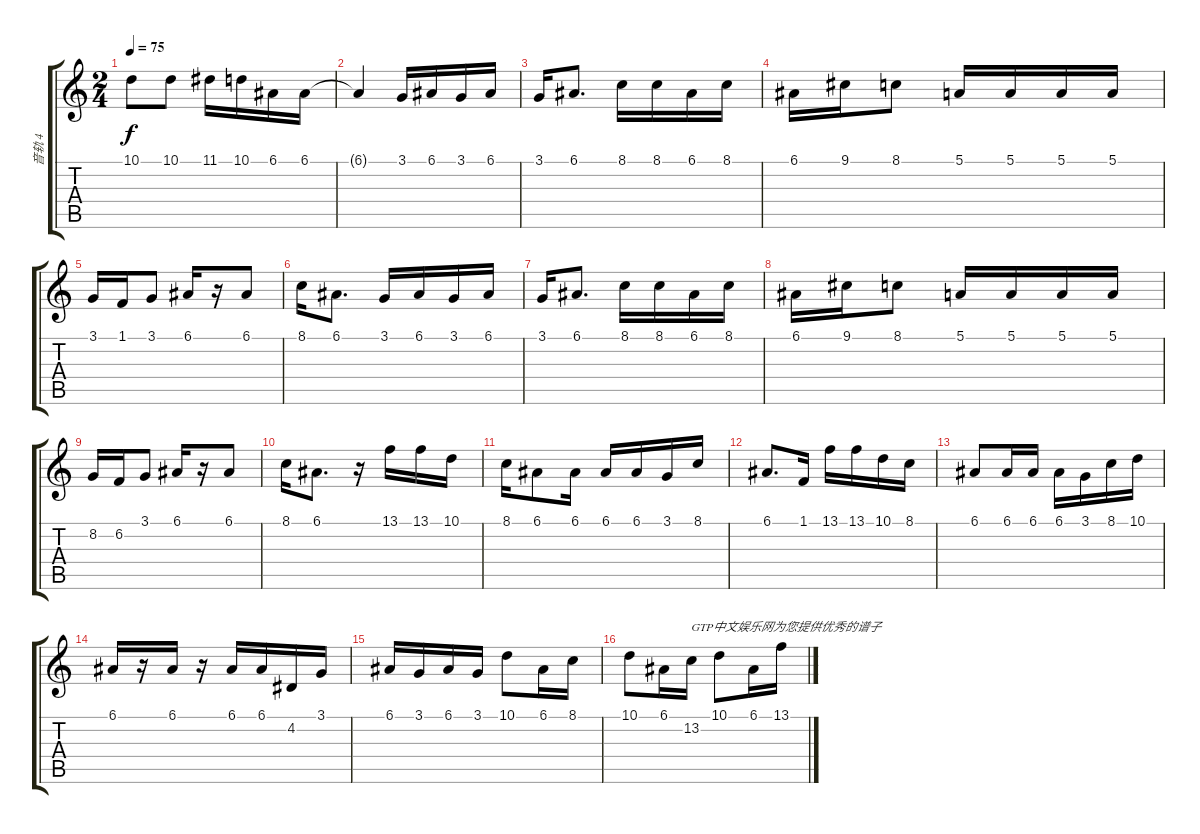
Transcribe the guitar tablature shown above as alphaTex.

\track ("音轨 4" "音轨 4") {instrument trumpet}
\staff {score tabs}
\tuning (E4 B3 G3 D3 A2 E2) {hide}
\ts (2 4)
\tempo 75
\clef g2
\ks c
10.1.8{dy f} 10.1.8 11.1.16 10.1.16 6.1.16 6.1.16 |
6.1{t}.4 3.1.16 6.1.16 3.1.16 6.1.16 |
3.1.16 6.1.8{d} 8.1.16 8.1.16 6.1.16 8.1.16 |
6.1.16 9.1.16 8.1.8 5.1.16 5.1.16 5.1.16 5.1.16 |
3.1.16 1.1.16 3.1.8 6.1.16 r.16 6.1.8 |
8.1.16 6.1.8{d} 3.1.16 6.1.16 3.1.16 6.1.16 |
3.1.16 6.1.8{d} 8.1.16 8.1.16 6.1.16 8.1.16 |
6.1.16 9.1.16 8.1.8 5.1.16 5.1.16 5.1.16 5.1.16 |
8.2.16 6.2.16 3.1.8 6.1.16 r.16 6.1.8 |
8.1.16 6.1.8{d} r.16 13.1.16 13.1.16 10.1.16 |
8.1.16 6.1.8 6.1.16 6.1.16 6.1.16 3.1.16 8.1.16 |
6.1.8{d} 1.1.16 13.1.16 13.1.16 10.1.16 8.1.16 |
6.1.8 6.1.16 6.1.16 6.1.16 3.1.16 8.1.16 10.1.16 |
6.1.16 r.16 6.1.16 r.16 6.1.16 6.1.16 4.2.16 3.1.16 |
6.1.16 3.1.16 6.1.16 3.1.16 10.1.8 6.1.16 8.1.16 |
10.1.8 6.1.16 13.2.16{txt "GTP中文娱乐网为您提供优秀的谱子"} 10.1.8 6.1.16 13.1.16
